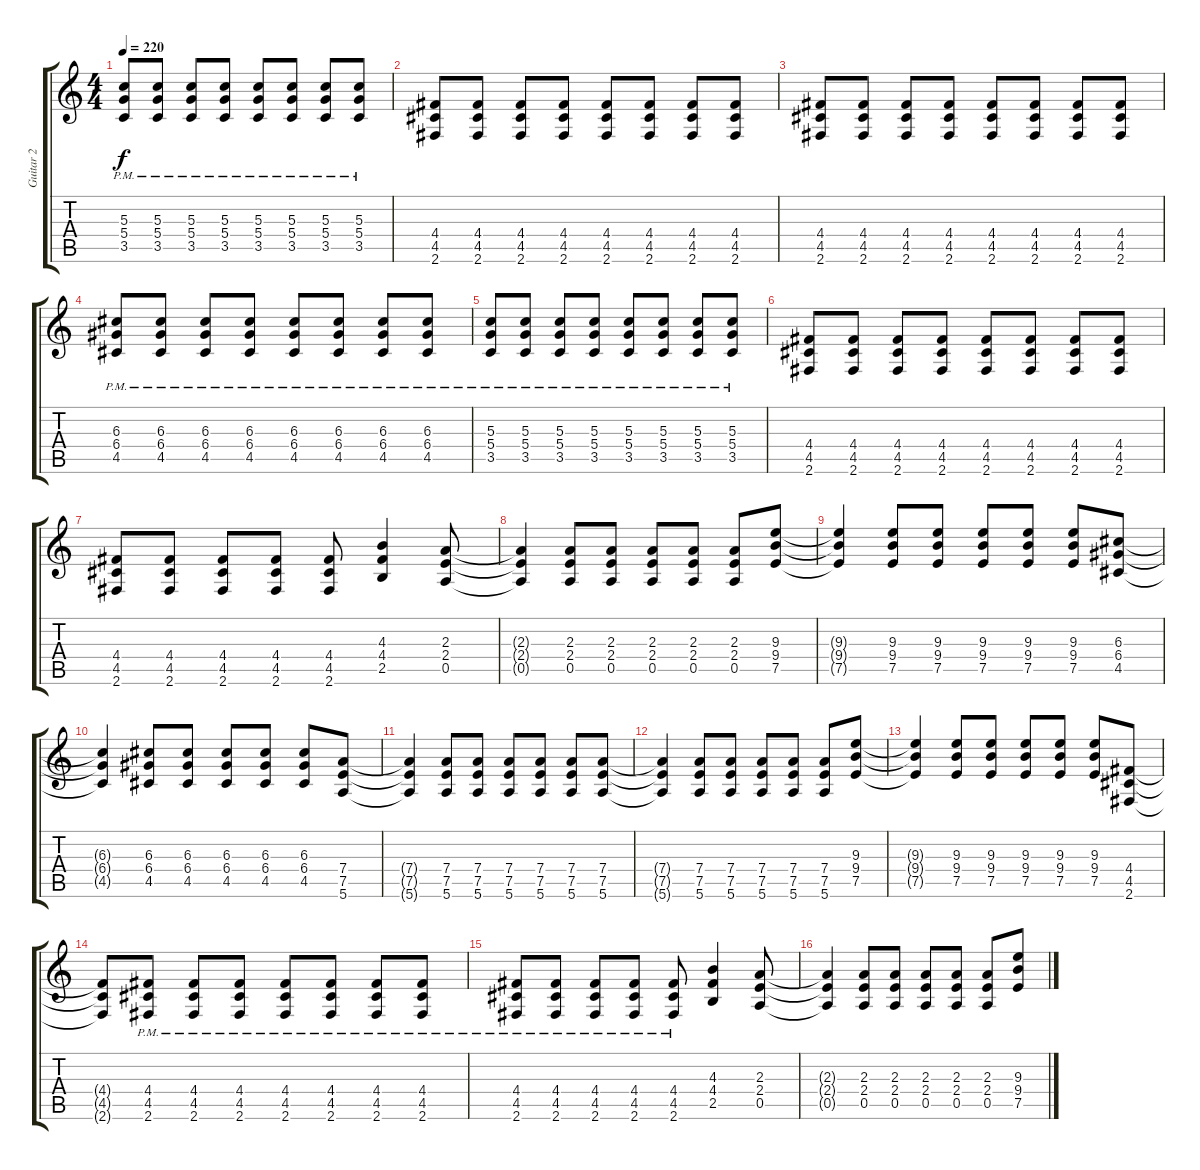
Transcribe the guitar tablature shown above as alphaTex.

\track ("Guitar 2" "Guitar 2") {instrument overdrivenguitar}
\staff {score tabs}
\tuning (E4 B3 G3 D3 A2 E2) {hide}
\ts (4 4)
\tempo 220
\clef g2
\ks c
(5.3{pm} 5.4{pm} 3.5{pm}).8{dy f} (5.3{pm} 5.4{pm} 3.5{pm}).8 (5.3{pm} 5.4{pm} 3.5{pm}).8 (5.3{pm} 5.4{pm} 3.5{pm}).8 (5.3{pm} 5.4{pm} 3.5{pm}).8 (5.3{pm} 5.4{pm} 3.5{pm}).8 (5.3{pm} 5.4{pm} 3.5{pm}).8 (5.3{pm} 5.4{pm} 3.5{pm}).8 |
(4.4 4.5 2.6).8 (4.4 4.5 2.6).8 (4.4 4.5 2.6).8 (4.4 4.5 2.6).8 (4.4 4.5 2.6).8 (4.4 4.5 2.6).8 (4.4 4.5 2.6).8 (4.4 4.5 2.6).8 |
(4.4 4.5 2.6).8 (4.4 4.5 2.6).8 (4.4 4.5 2.6).8 (4.4 4.5 2.6).8 (4.4 4.5 2.6).8 (4.4 4.5 2.6).8 (4.4 4.5 2.6).8 (4.4 4.5 2.6).8 |
(6.3{pm} 6.4{pm} 4.5{pm}).8 (6.3{pm} 6.4{pm} 4.5{pm}).8 (6.3{pm} 6.4{pm} 4.5{pm}).8 (6.3{pm} 6.4{pm} 4.5{pm}).8 (6.3{pm} 6.4{pm} 4.5{pm}).8 (6.3{pm} 6.4{pm} 4.5{pm}).8 (6.3{pm} 6.4{pm} 4.5{pm}).8 (6.3{pm} 6.4{pm} 4.5{pm}).8 |
(5.3{pm} 5.4{pm} 3.5{pm}).8 (5.3{pm} 5.4{pm} 3.5{pm}).8 (5.3{pm} 5.4{pm} 3.5{pm}).8 (5.3{pm} 5.4{pm} 3.5{pm}).8 (5.3{pm} 5.4{pm} 3.5{pm}).8 (5.3{pm} 5.4{pm} 3.5{pm}).8 (5.3{pm} 5.4{pm} 3.5{pm}).8 (5.3{pm} 5.4{pm} 3.5{pm}).8 |
(4.4 4.5 2.6).8 (4.4 4.5 2.6).8 (4.4 4.5 2.6).8 (4.4 4.5 2.6).8 (4.4 4.5 2.6).8 (4.4 4.5 2.6).8 (4.4 4.5 2.6).8 (4.4 4.5 2.6).8 |
(4.4 4.5 2.6).8 (4.4 4.5 2.6).8 (4.4 4.5 2.6).8 (4.4 4.5 2.6).8 (4.4 4.5 2.6).8 (4.3 4.4 2.5).4 (2.3 2.4 0.5).8 |
(2.3{t} 2.4{t} 0.5{t}).4 (2.3 2.4 0.5).8 (2.3 2.4 0.5).8 (2.3 2.4 0.5).8 (2.3 2.4 0.5).8 (2.3 2.4 0.5).8 (9.3 9.4 7.5).8 |
(9.3{t} 9.4{t} 7.5{t}).4 (9.3 9.4 7.5).8 (9.3 9.4 7.5).8 (9.3 9.4 7.5).8 (9.3 9.4 7.5).8 (9.3 9.4 7.5).8 (6.3 6.4 4.5).8 |
(6.3{t} 6.4{t} 4.5{t}).4 (6.3 6.4 4.5).8 (6.3 6.4 4.5).8 (6.3 6.4 4.5).8 (6.3 6.4 4.5).8 (6.3 6.4 4.5).8 (7.4 7.5 5.6).8 |
(7.4{t} 7.5{t} 5.6{t}).4 (7.4 7.5 5.6).8 (7.4 7.5 5.6).8 (7.4 7.5 5.6).8 (7.4 7.5 5.6).8 (7.4 7.5 5.6).8 (7.4 7.5 5.6).8 |
(7.4{t} 7.5{t} 5.6{t}).4 (7.4 7.5 5.6).8 (7.4 7.5 5.6).8 (7.4 7.5 5.6).8 (7.4 7.5 5.6).8 (7.4 7.5 5.6).8 (9.3 9.4 7.5).8 |
(9.3{t} 9.4{t} 7.5{t}).4 (9.3 9.4 7.5).8 (9.3 9.4 7.5).8 (9.3 9.4 7.5).8 (9.3 9.4 7.5).8 (9.3 9.4 7.5).8 (4.4 4.5 2.6).8 |
(4.4{t} 4.5{t} 2.6{t}).8 (4.4{pm} 4.5{pm} 2.6{pm}).8 (4.4{pm} 4.5{pm} 2.6{pm}).8 (4.4{pm} 4.5{pm} 2.6{pm}).8 (4.4{pm} 4.5{pm} 2.6{pm}).8 (4.4{pm} 4.5{pm} 2.6{pm}).8 (4.4{pm} 4.5{pm} 2.6{pm}).8 (4.4{pm} 4.5{pm} 2.6{pm}).8 |
(4.4{pm} 4.5{pm} 2.6{pm}).8 (4.4{pm} 4.5{pm} 2.6{pm}).8 (4.4{pm} 4.5{pm} 2.6{pm}).8 (4.4{pm} 4.5{pm} 2.6{pm}).8 (4.4{pm} 4.5{pm} 2.6{pm}).8 (4.3 4.4 2.5).4 (2.3 2.4 0.5).8 |
(2.3{t} 2.4{t} 0.5{t}).4 (2.3 2.4 0.5).8 (2.3 2.4 0.5).8 (2.3 2.4 0.5).8 (2.3 2.4 0.5).8 (2.3 2.4 0.5).8 (9.3 9.4 7.5).8
